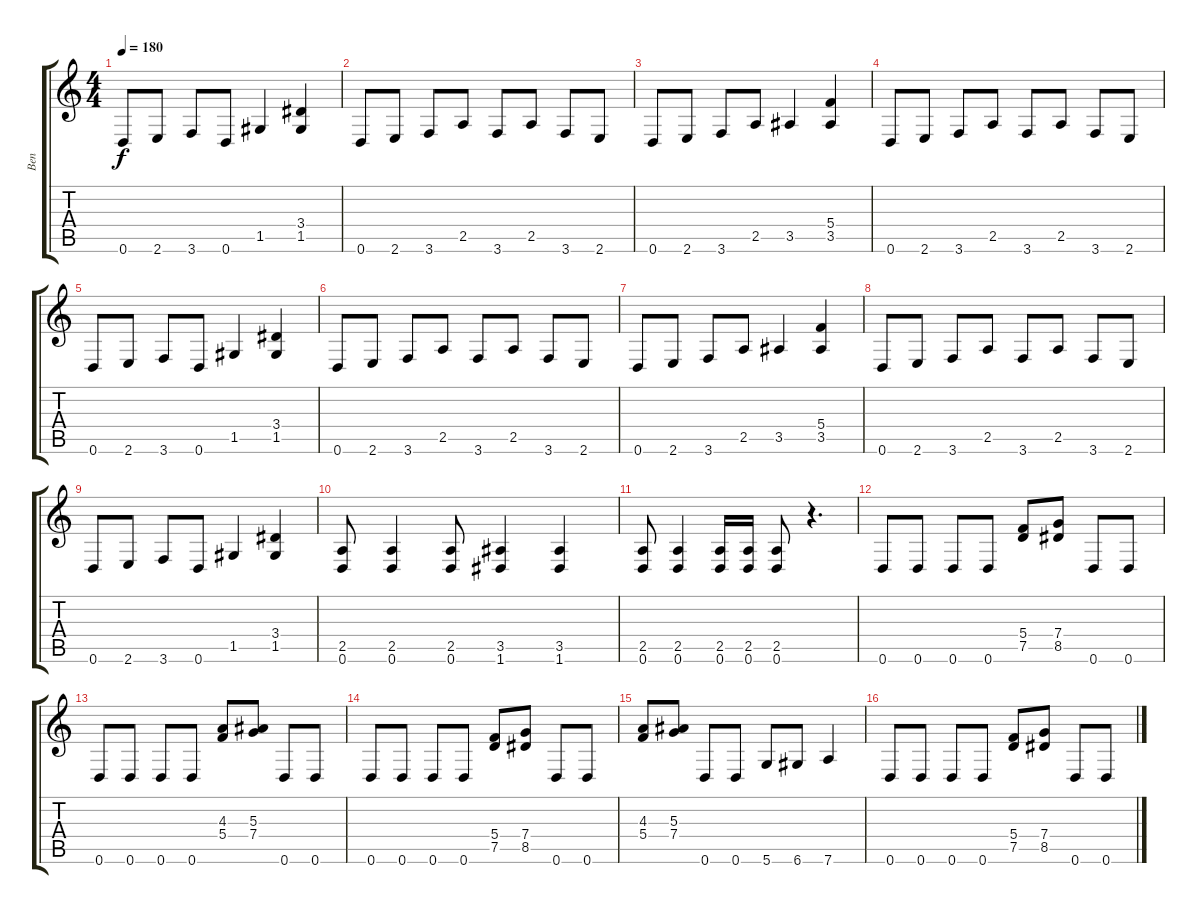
\track ("Ben" "Ben") {instrument distortionguitar}
\staff {score tabs}
\tuning (D4 A3 F3 C3 G2 D2) {hide}
\ts (4 4)
\tempo 180
\clef g2
\ks c
0.6.8{dy f} 2.6.8 3.6.8 0.6.8 1.5.4 (3.4 1.5).4 |
0.6.8 2.6.8 3.6.8 2.5.8 3.6.8 2.5.8 3.6.8 2.6.8 |
0.6.8 2.6.8 3.6.8 2.5.8 3.5.4 (5.4 3.5).4 |
0.6.8 2.6.8 3.6.8 2.5.8 3.6.8 2.5.8 3.6.8 2.6.8 |
0.6.8 2.6.8 3.6.8 0.6.8 1.5.4 (3.4 1.5).4 |
0.6.8 2.6.8 3.6.8 2.5.8 3.6.8 2.5.8 3.6.8 2.6.8 |
0.6.8 2.6.8 3.6.8 2.5.8 3.5.4 (5.4 3.5).4 |
0.6.8 2.6.8 3.6.8 2.5.8 3.6.8 2.5.8 3.6.8 2.6.8 |
0.6.8 2.6.8 3.6.8 0.6.8 1.5.4 (3.4 1.5).4 |
(2.5 0.6).8 (2.5 0.6).4 (2.5 0.6).8 (3.5 1.6).4 (3.5 1.6).4 |
(2.5 0.6).8 (2.5 0.6).4 (2.5 0.6).16 (2.5 0.6).16 (2.5 0.6).8 r.4{d} |
0.6.8 0.6.8 0.6.8 0.6.8 (5.4 7.5).8 (7.4 8.5).8 0.6.8 0.6.8 |
0.6.8 0.6.8 0.6.8 0.6.8 (4.3 5.4).8 (5.3 7.4).8 0.6.8 0.6.8 |
0.6.8 0.6.8 0.6.8 0.6.8 (5.4 7.5).8 (7.4 8.5).8 0.6.8 0.6.8 |
(4.3 5.4).8 (5.3 7.4).8 0.6.8 0.6.8 5.6.8 6.6.8 7.6.4 |
0.6.8 0.6.8 0.6.8 0.6.8 (5.4 7.5).8 (7.4 8.5).8 0.6.8 0.6.8
